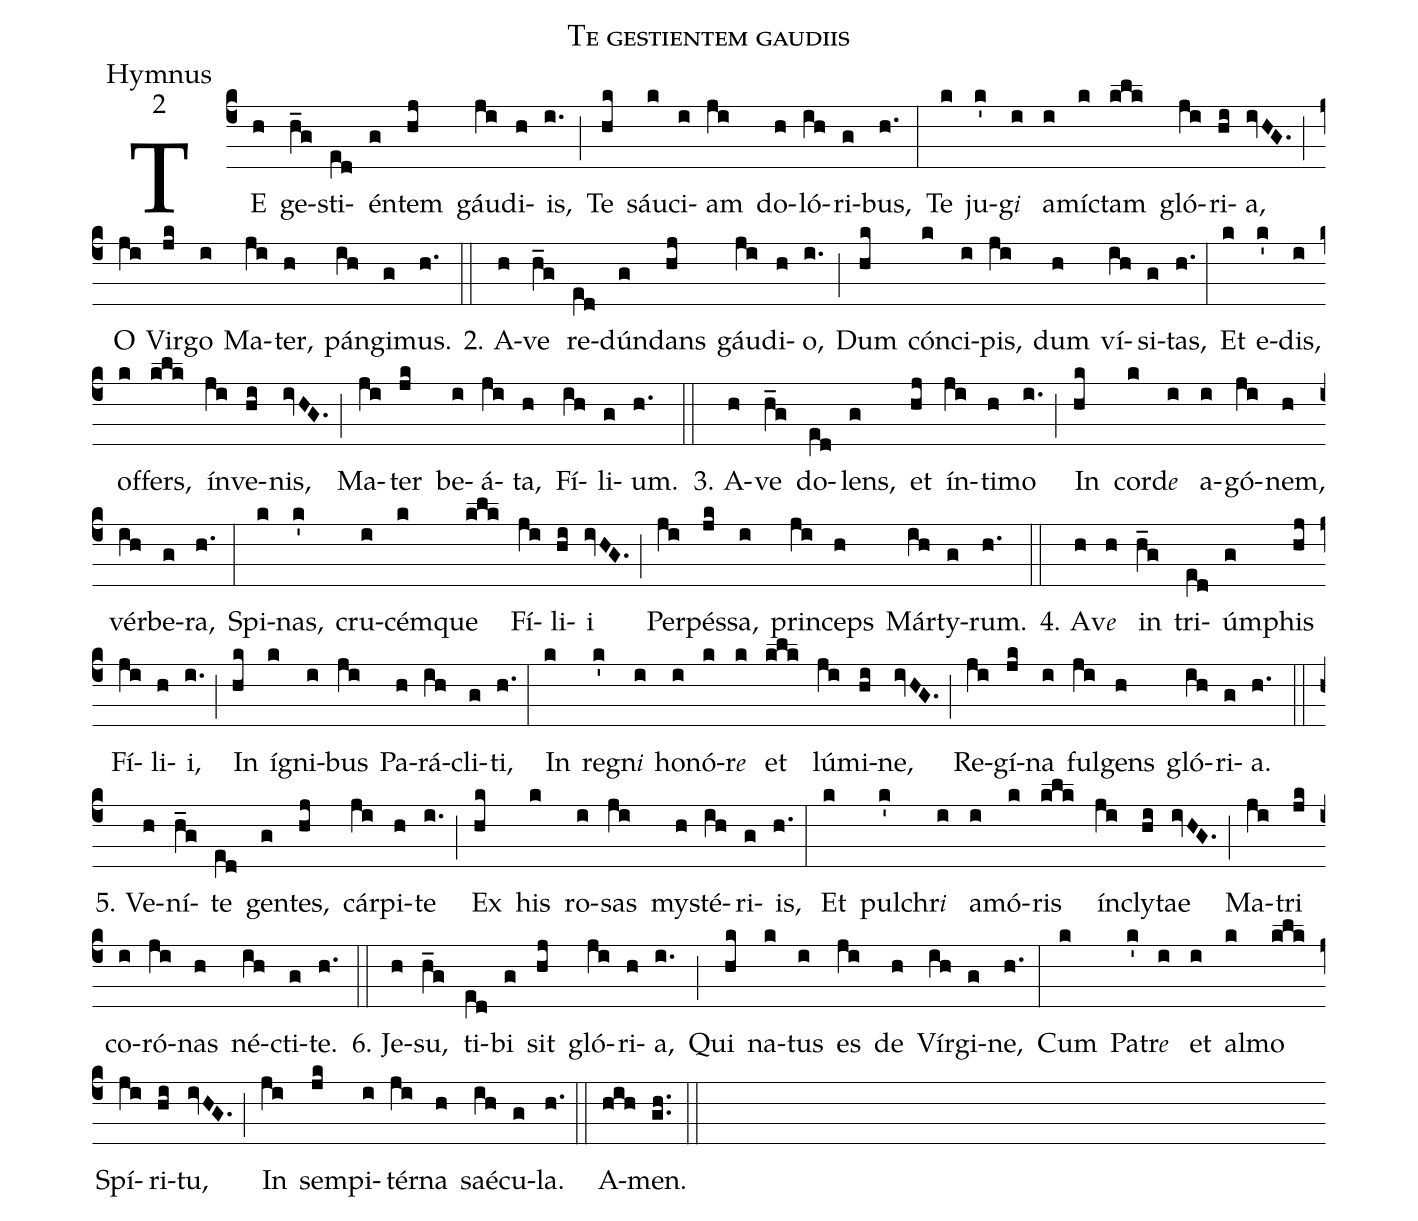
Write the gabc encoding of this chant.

name:Te gestientem gaudiis;
office-part:Hymnus;
mode:2;
%%
(c4) TE(h) ge(h_g)sti(e[ll:1]d)én(g)tem(hj) gáu(ji)di(h)is,(i.) (;) Te(hk) sáu(k)ci(i)am(ji) do(h)ló(ih)ri(g)bus,(h.) (:) Te(k) ju(k')g{<e>i</e>}(i) a(i)mí(k)ctam(klk) gló(ji)ri(hi)a,(ivHG.) (;) O(ji) Vir(jk)go(i) Ma(ji)ter,(h) pán(ih)gi(g)mus.(h.) (::)
2. A(h)ve(h_g) re(e[ll:1]d)dún(g)dans(hj) gáu(ji)di(h)o,(i.) (;) Dum(hk) cón(k)ci(i)pis,(ji) dum(h) ví(ih)si(g)tas,(h.) (:) Et(k) e(k')dis,(i) of(k)fers,(klk) ín(ji)ve(hi)nis,(ivHG.) (;) Ma(ji)ter(jk) be(i)á(ji)ta,(h) Fí(ih)li(g)um.(h.) (::)
3. A(h)ve(h_g) do(e[ll:1]d)lens,(g) et(hj) ín(ji)ti(h)mo(i.) (;) In(hk) cor(k)d{<e>e</e>}(i) a(i)gó(ji)nem,(h) vér(ih)be(g)ra,(h.) (:) Spi(k)nas,(k') cru(i)cém(k)que(klk) Fí(ji)li(hi)i(ivHG.) (;) Per(ji)pés(jk)sa,(i) prin(ji)ceps(h) Már(ih)ty(g)rum.(h.) (::)
4. A(h)v{<e>e</e>}(h) in(h_g) tri(e[ll:1]d)úm(g)phis(hj) Fí(ji)li(h)i,(i.) (;) In(hk) í(k)gni(i)bus(ji) Pa(h)rá(ih)cli(g)ti,(h.) (:) In(k) re(k')gn{<e>i</e>}(i) ho(i)nó(k)r{<e>e</e>}(k) et(klk) lú(ji)mi(hi)ne,(ivHG.) (;) Re(ji)gí(jk)na(i) ful(ji)gens(h) gló(ih)ri(g)a.(h.) (::)
5. Ve(h)ní(h_g)te(e[ll:1]d) gen(g)tes,(hj) cár(ji)pi(h)te(i.) (;) Ex(hk) his(k) ro(i)sas(ji) my(h)sté(ih)ri(g)is,(h.) (:) Et(k) pul(k')chr{<e>i</e>}(i) a(i)mó(k)ris(klk) ín(ji)cly(hi)tae(ivHG.) (;) Ma(ji)tri(jk) co(i)ró(ji)nas(h) né(ih)cti(g)te.(h.) (::)
6. Je(h)su,(h_g) ti(e[ll:1]d)bi(g) sit(hj) gló(ji)ri(h)a,(i.) (;) Qui(hk) na(k)tus(i) es(ji) de(h) Vír(ih)gi(g)ne,(h.) (:) Cum(k) Pa(k')tr{<e>e</e>}(i) et(i) al(k)mo(klk) Spí(ji)ri(hi)tu,(ivHG.) (;) In(ji) sem(jk)pi(i)tér(ji)na(h) saé(ih)cu(g)la.(h.) (::)
A(hih)men.(gh..) (::)
